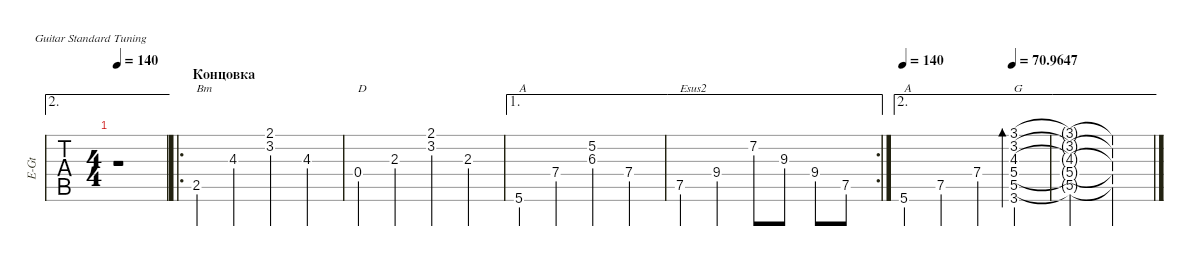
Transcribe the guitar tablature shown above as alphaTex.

\defaultSystemsLayout 4
\hideDynamics
\bracketExtendMode groupsimilarinstruments
\singleTrackTrackNamePolicy allsystems
\multiTrackTrackNamePolicy allsystems
\otherSystemsTrackNameOrientation horizontal
\defaultBarNumberDisplay FirstOfSystem
\track ("Electric Guitar" "E-Gt") {instrument electricguitarclean}
\staff {tabs}
\tuning (E4 B3 G3 D3 A2 E2)
\ae 2
\ts (4 4)
\tempo 140
\clef g2
\ks bminor
r.1{dy mf} |
\ro
\section ("" "Концовка")
2.5.4{txt "Bm"} 4.3.4 (2.1 3.2).4 4.3.4 |
0.4.4{txt "D"} 2.3.4 (3.2 2.1).4 2.3.4 |
\ae 1
5.6.4{txt "A"} 7.4.4 (5.2 6.3).4 7.4.4 |
\ae 1
\rc 2
7.5.4{txt "Esus2"} 9.4.4 7.2.8 9.3.8 9.4.8 7.5.8 |
\ae 2
\tempo 140
\tempo (70.9647 0.75)
5.6.4{txt "A"} 7.5.4 7.4.4 (3.1 3.2 4.3 5.4 5.5 3.6).4{bd 160 txt "G"} |
\ae 2
(3.1{t} 3.2{t} 4.3{t} 5.4{t} 5.5{t}).2{slashed} (5.5{t} 5.4{t} 4.3{t} 3.2{t} 3.1{t}).2{slashed}
